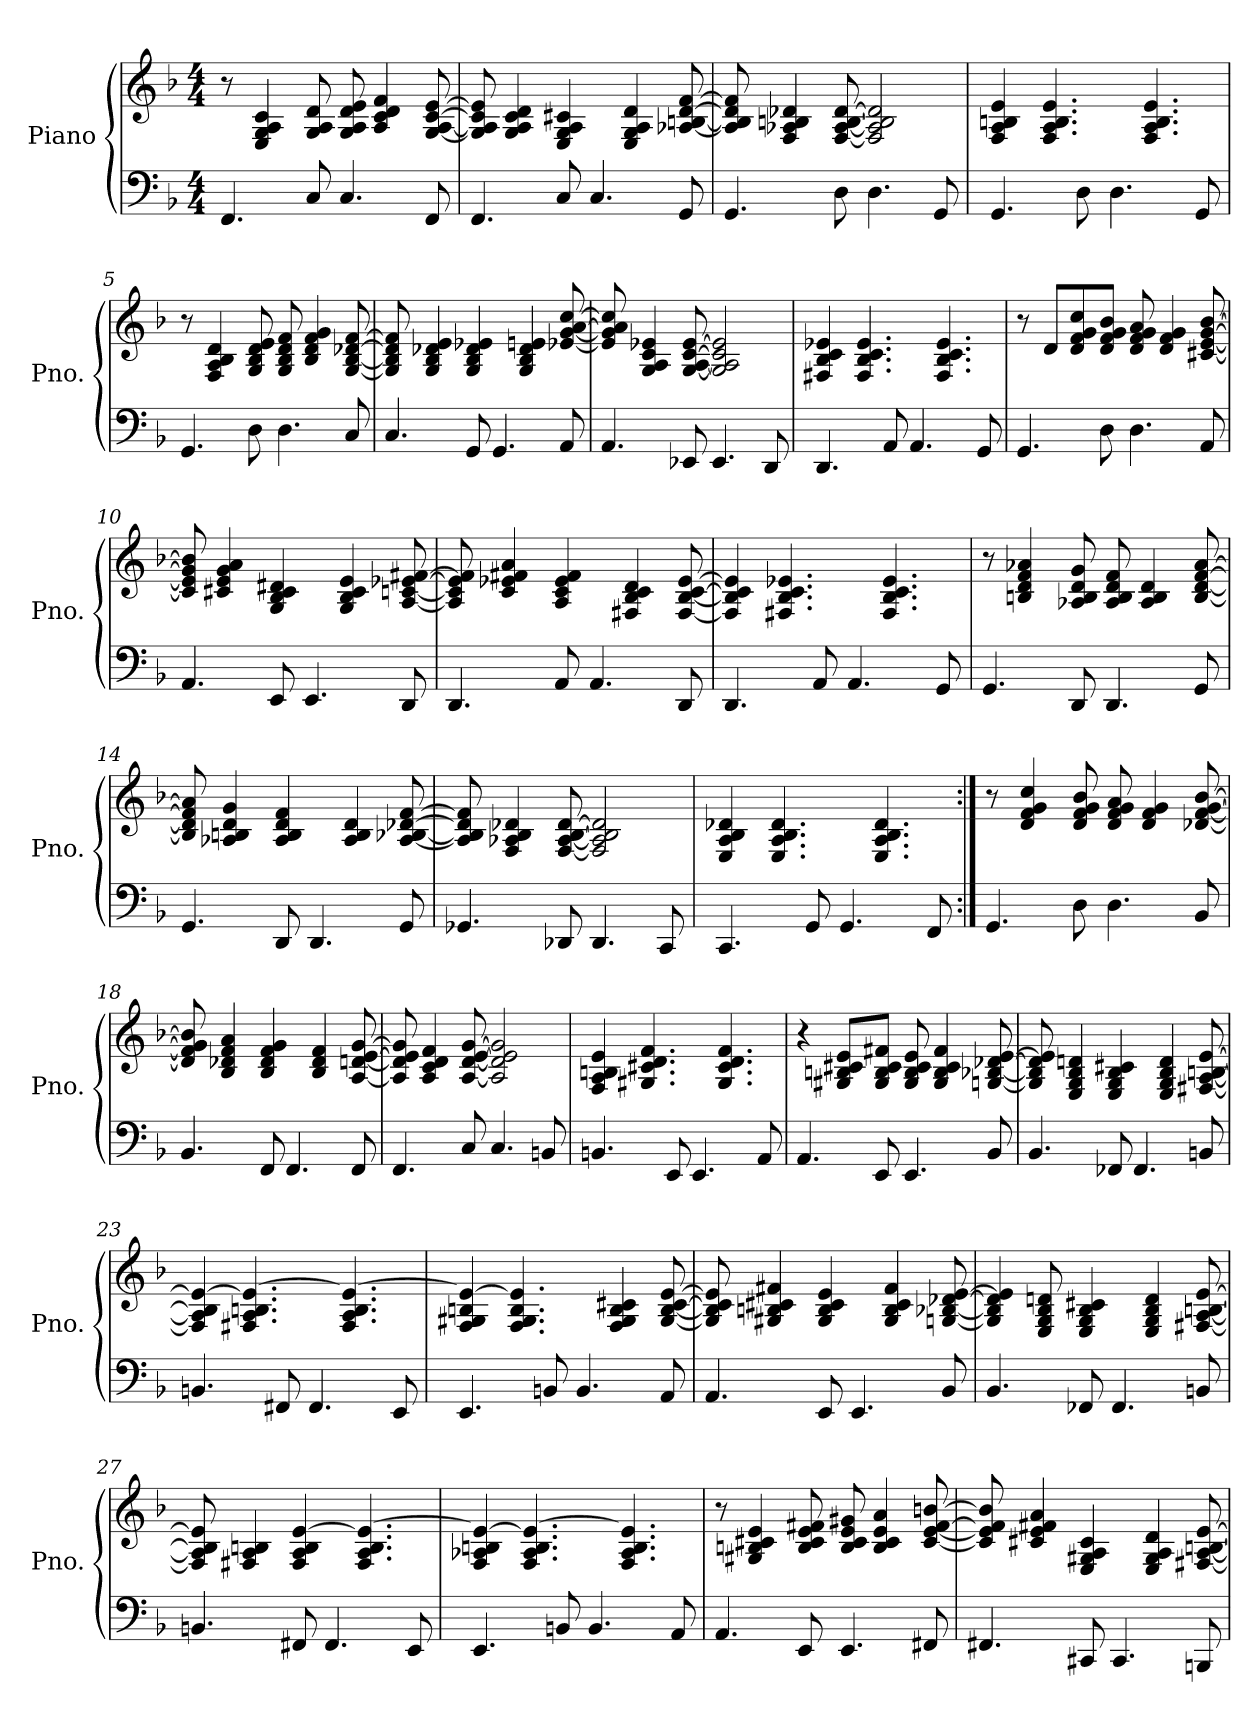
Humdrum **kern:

**kern	**kern
*part1	*part1
*staff2	*staff1
*I"Piano	*
*I'Pno.	*
*clefF4	*clefG2
*k[b-]	*k[b-]
*M4/4	*M4/4
=1	=1
4.FF/	8r
.	4E/ 4G/ 4A/ 4c/
8C/	8G/ 8A/ 8d/
4.C/	8G/ 8A/ 8d/ 8e/
.	4A/ 4c/ 4d/ 4f/
8FF/	[8G/ [8A/ [8c/ [8e/
=2	=2
4.FF/	8G/] 8A/] 8c/] 8e/]
.	4G/ 4A/ 4c/ 4d/
8C/	4E/ 4G/ 4A/ 4c#X/
4.C/	.
.	4E/ 4G/ 4A/ 4d/
8GG/	[8A-X/ [8Bn/ [8d/ [8f/
=3	=3
4.GG/	8A-/] 8B/] 8d/] 8f/]
.	4F/ 4A-X/ 4Bn/ 4d-X/
8D\	[8F/ [8A-/ [8B/ [8d-/
4.D\	2F/] 2A-/] 2B/] 2d-/]
8GG/	.
=4	=4
4.GG/	4F/ 4A/ 4Bn/ 4e/
.	4.F/ 4.A/ 4.B/ 4.e/
8D\	.
4.D\	.
.	4.F/ 4.A/ 4.B/ 4.e/
8GG/	.
!!LO:LB:g=z
=5	=5
4.GG/	8r
.	4F/ 4A/ 4B-/ 4d/
8D\	8G/ 8B-/ 8d/ 8e/
4.D\	8G/ 8B-/ 8d/ 8f/
.	4B-/ 4d/ 4f/ 4g/
8C/	[8G/ [8B-/ [8d-X/ [8f/
=6	=6
4.C/	8G/] 8B-/] 8d-/] 8f/]
.	4G/ 4B-/ 4d-X/ 4e/
8GG/	4G/ 4B-/ 4d-/ 4e-X/
4.GG/	.
.	4G/ 4B-/ 4d-/ 4en/
8AA/	[8e-X/ [8g/ [8a/ [8cc/
=7	=7
4.AA/	8e-/] 8g/] 8a/] 8cc/]
.	4G/ 4A/ 4c/ 4e-X/
8EE-X/	[8G/ [8A/ [8c/ [8e-/
4.EE-/	2G/] 2A/] 2c/] 2e-/]
8DD/	.
=8	=8
4.DD/	4F#X/ 4B-/ 4c/ 4e-X/
.	4.F#/ 4.B-/ 4.c/ 4.e-/
8AA/	.
4.AA/	.
.	4.F#/ 4.B-/ 4.c/ 4.e-/
8GG/	.
!!LO:LB:g=z
=9	=9
4.GG/	8r
.	8d/L
.	8d/ 8f/ 8g/ 8cc/
8D\	8d/ 8f/ 8g/ 8b-/J
4.D\	8d/ 8f/ 8g/ 8a/
.	4d/ 4f/ 4g/
8AA/	[8c#X/ [8e/ [8g/ [8b-/
=10	=10
4.AA/	8c#/] 8e/] 8g/] 8b-/]
.	4c#X/ 4e/ 4g/ 4a/
8EE/	4G/ 4B-/ 4c#/ 4d#X/
4.EE/	.
.	4G/ 4B-/ 4c#/ 4e/
8DD/	[8A/ [8cn/ [8e-X/ [8f#X/
=11	=11
4.DD/	8A/] 8c/] 8e-/] 8f#/]
.	4c/ 4e-X/ 4f#X/ 4a/
8AA/	4A/ 4c/ 4e-/ 4f#/
4.AA/	.
.	4F#X/ 4B-/ 4c/ 4d/
8DD/	[8F#/ [8B-/ [8c/ [8e-/
=12	=12
4.DD/	4F#/] 4B-/] 4c/] 4e-/]
.	4.F#X/ 4.B-/ 4.c/ 4.e-X/
8AA/	.
4.AA/	.
.	4.F#/ 4.B-/ 4.c/ 4.e-/
8GG/	.
!!LO:LB:g=z
=13	=13
4.GG/	8r
.	4Bn/ 4d/ 4f/ 4a-X/
8DD/	8A-X/ 8B/ 8d/ 8g/
4.DD/	8A-/ 8B/ 8d/ 8f/
.	4A-/ 4B/ 4d/
8GG/	[8B/ [8d/ [8f/ [8a-/
=14	=14
4.GG/	8B/] 8d/] 8f/] 8a-/]
.	4A-X/ 4Bn/ 4d/ 4g/
8DD/	4A-/ 4B/ 4d/ 4f/
4.DD/	.
.	4A-/ 4B/ 4d/
8GG/	[8A-/ [8B-X/ [8d-X/ [8f/
=15	=15
4.GG-X/	8A-/] 8B-/] 8d-/] 8f/]
.	4F/ 4A-X/ 4B-/ 4d-X/
8DD-X/	[8F/ [8A-/ [8B-/ [8d-/
4.DD-/	2F/] 2A-/] 2B-/] 2d-/]
8CC/	.
=16	=16
4.CC/	4E/ 4A/ 4B-/ 4d-X/
.	4.E/ 4.A/ 4.B-/ 4.d-/
8GG/	.
4.GG/	.
.	4.E/ 4.A/ 4.B-/ 4.d-/
8FF/	.
!!LO:LB:g=z
=17:|!	=17:|!
4.GG/	8r
.	4d/ 4f/ 4g/ 4cc/
8D\	8d/ 8f/ 8g/ 8b-/
4.D\	8d/ 8f/ 8g/ 8a/
.	4d/ 4f/ 4g/
8BB-/	[8d-X/ [8f/ [8g/ [8b-/
=18	=18
4.BB-/	8d-/] 8f/] 8g/] 8b-/]
.	4B-/ 4d-X/ 4f/ 4a/
8FF/	4B-/ 4d-/ 4f/ 4g/
4.FF/	.
.	4B-/ 4d-/ 4f/
8FF/	[8A/ [8dn/ [8e/ [8g/
=19	=19
4.FF/	8A/] 8d/] 8e/] 8g/]
.	4A/ 4c/ 4d/ 4f/
8C/	[8A/ [8d/ [8e/ [8g/
4.C/	2A/] 2d/] 2e/] 2g/]
8BBn/	.
=20	=20
4.BBn/	4F/ 4A/ 4Bn/ 4e/
.	4.G#X/ 4.c#X/ 4.d/ 4.f/
8EE/	.
4.EE/	.
.	4.G#/ 4.c#/ 4.d/ 4.f/
8AA/	.
!!LO:PB:g=z
=21	=21
4.AA/	4r
.	8G#X/ 8Bn/ 8c#X/ 8e/L
8EE/	8G#/ 8B/ 8c#/ 8f#X/J
4.EE/	8G#/ 8B/ 8c#/ 8e/
.	4G#/ 4B/ 4c#/ 4f#/
8BB-/	[8Gn/ [8B-X/ [8d-X/ [8e/
=22	=22
4.BB-/	8G/] 8B-/] 8d-/] 8e/]
.	4E/ 4G/ 4B-/ 4dn/
8FF-X/	4E/ 4G/ 4B-/ 4c#X/
4.FF-/	.
.	4E/ 4G/ 4B-/ 4d/
8BBn/	[8F#X/ [8A/ [8Bn/ [8e/
=23	=23
4.BBn/	4F#/] 4A/] 4B/] 4e/_
.	4.F#X/ 4.A/ 4.Bn/ 4.e/_
8FF#X/	.
4.FF#/	.
.	4.F#/ 4.A/ 4.B/ 4.e/_
8EE/	.
=24	=24
4.EE/	4F/ 4G#X/ 4Bn/ 4e/_
.	4.F/ 4.G#/ 4.B/ 4.e/]
8BBn/	.
4.BB/	.
.	4F/ 4G#/ 4B/ 4c#X/
8AA/	[8G#/ [8B/ [8c#/ [8e/
!!LO:LB:g=z
=25	=25
4.AA/	8G#/] 8B/] 8c#/] 8e/]
.	4G#X/ 4Bn/ 4c#X/ 4f#X/
8EE/	4G#/ 4B/ 4c#/ 4e/
4.EE/	.
.	4G#/ 4B/ 4c#/ 4f#/
8BB-/	[8Gn/ [8B-X/ [8d-X/ [8e/
=26	=26
4.BB-/	4G/] 4B-/] 4d-/] 4e/]
.	8E/ 8G/ 8B-/ 8dn/
8FF-X/	4E/ 4G/ 4B-/ 4c#X/
4.FF-/	.
.	4E/ 4G/ 4B-/ 4d/
8BBn/	[8F#X/ [8A/ [8Bn/ [8e/
=27	=27
4.BBn/	8F#/] 8A/] 8B/] 8e/]
.	4F#X/ 4A/ 4Bn/
8FF#X/	4F#/ 4A/ 4B/ [4e/
4.FF#/	.
.	4.F#/ 4.A/ 4.B/ 4.e/_
8EE/	.
!!LO:LB:g=z
=28	=28
4.EE/	4F/ 4A-X/ 4Bn/ 4e/_
.	4.F/ 4.A-/ 4.B/ 4.e/_
8BBn/	.
4.BB/	.
.	4.F/ 4.A-/ 4.B/ 4.e/]
8AA/	.
!!LO:LB:g=z
=29	=29
4.AA/	8r
.	4G#X/ 4Bn/ 4c#X/ 4e/
8EE/	8B/ 8c#/ 8e/ 8f#X/
4.EE/	8B/ 8c#/ 8e/ 8g#X/
.	4B/ 4c#/ 4e/ 4a/
8FF#X/	[8c#/ [8e/ [8f#/ [8bn/
=30	=30
4.FF#X/	8c#/] 8e/] 8f#/] 8b/]
.	4c#X/ 4e/ 4f#X/ 4a/
8CC#X/	4E/ 4G#X/ 4A/ 4c#/
4.CC#/	.
.	4E/ 4G#/ 4A/ 4d/
8BBBn/	[8F#X/ [8A/ [8Bn/ [8e/
=	=
*-	*-
